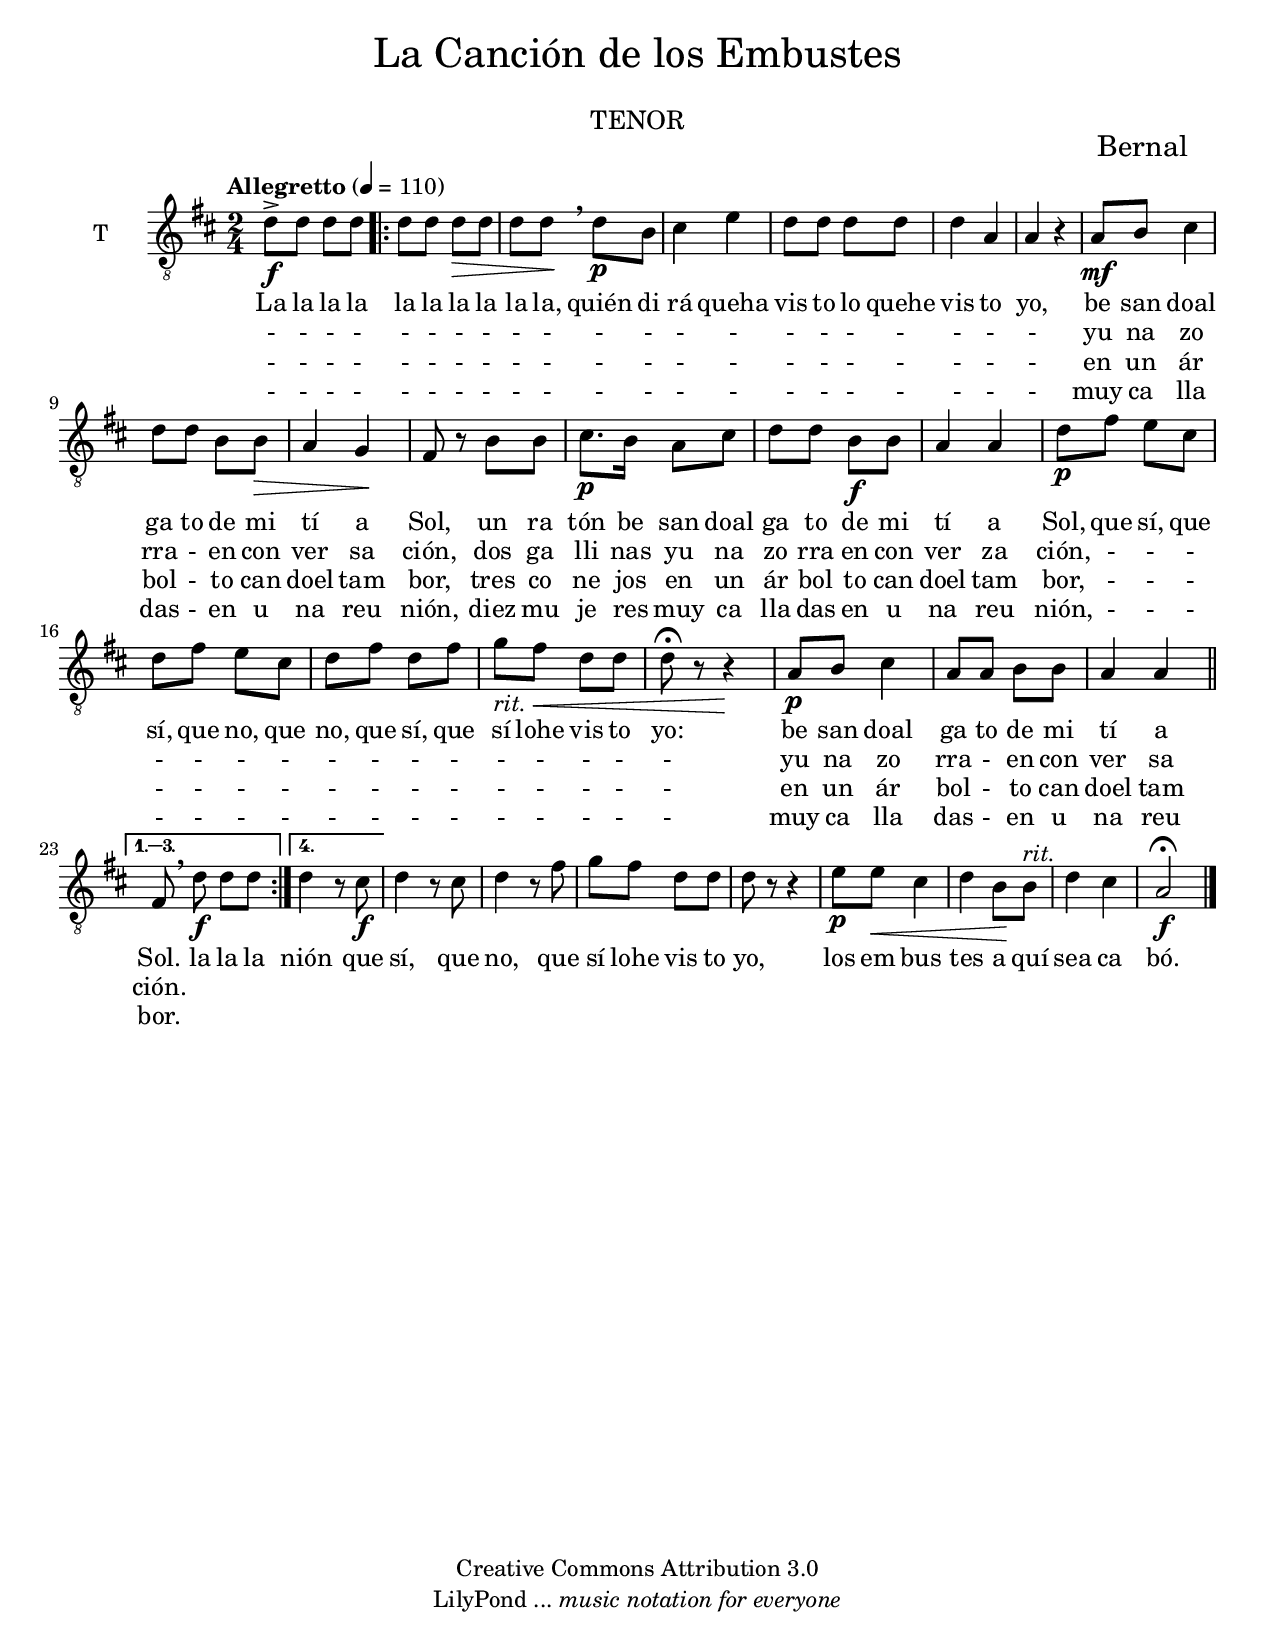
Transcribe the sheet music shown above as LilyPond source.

% Created on Mon Aug 29 16:03:40 CST 2011
% by serach.sam@

\version "2.12.3"

#( set-default-paper-size "letter" )
%#(set-global-staff-size 14)

\markup {
	\fill-line {
		\center-column { \fontsize #5 "La Canción de los Embustes" 
			" "
			\fontsize #3 \smallCaps "tenor"
		}
	}
}

\markup { \hspace #100 \line { \fontsize #2 "Bernal" } }

\header {
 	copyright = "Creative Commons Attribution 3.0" 
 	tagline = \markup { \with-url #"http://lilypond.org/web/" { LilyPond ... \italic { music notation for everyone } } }
 	breakbefore = ##t
}

global = { \key d \major \time 2/4 \tempo "Allegretto" 4 = 110 s2*1 \set Score.repeatCommands = #'(start-repeat) \repeat volta 4 { s2*21 } \alternative { { \bar "||" s2*1 } { s2*1 } } s2*8 \bar "|." }

tenor = \relative c' { 	
	\compressFullBarRests
 % Type notes here 
 	d8->\f d8 d8 d8 | %1
 	d8 d8 d8\> d8 | %2
 	d8 d8\!\breathe d8\p b8 | %3
 	cis4 e4 | %4
 	d8 d8 d8 d8 | %5
 	d4 a4 | %6
 	a4 r4 | %7
 	a8\mf b8 cis4 | %8
 	d8 d8 b8 b8\> | %9
 	a4 g4\! | %10
 	fis8 r8 b8 b8 | %11
 	cis8.\p b16 a8 cis8 | %12
 	d8 d8 b8\f b8 | %13
 	a4 a4 | %14
 	d8\p fis8 e8 cis8 | %15
 	d8 fis8 e8 cis8 | %16
 	d8 fis8 d8 fis8 | %17
 	g8-\markup { \italic rit. } fis8\< d8 d8 | %18
 	d8\fermata r8 r4\! | %19
 	a8\p b8 cis4 | %20
 	a8 a8 b8 b8 | %21
 	a4 a4 | %22
 	fis8\breathe d'8\f d8 d8 | %23
 	d4 r8 cis8\f | %24
 	d4 r8 cis8 | %25
 	d4 r8 fis8 | %26
 	g8 fis8 d8 d8 | %27
 	d8 r8 r4 | %28
 	e8\p e8\< cis4 | %29
 	d4 b8\! b8^\markup { \italic rit. } | %30
 	d4 cis4 | %31
 	a2\f\fermata | %32	
}

letrauno = \lyricmode {
	La la la la la la la la la la, quién di rá queha vis to lo quehe vis to yo, 
	be san doal ga to de mi tí a Sol, un ra tón be san doal ga to de mi tí a Sol,
	que sí, que sí, que no, que no, que sí, que sí lohe vis to yo: be san doal ga to de mi tí a Sol.
	la la la nión que sí, que no, que sí lohe vis to yo, los em bus tes a quí sea ca bó.
}

letrados = \lyricmode {
	- - - - - - - - - - - - - - - - - - - - - 
	yu na zo rra - en con ver sa ción, dos ga lli nas yu na zo rra en con ver za ción,
	- - - - - - - - - - - - - - - - yu na zo rra - en con ver sa ción.
}

letratres = \lyricmode {
	- - - - - - - - - - - - - - - - - - - - - 
	en un ár bol - to can doel tam bor, tres co ne jos en un ár bol to can doel tam bor,
	- - - - - - - - - - - - - - - - en un ár bol - to can doel tam bor.
}

letracuatro = \lyricmode {
	- - - - - - - - - - - - - - - - - - - - - 
	muy ca lla das - en u na reu nión, diez mu je res muy ca lla das en u na reu nión,
	- - - - - - - - - - - - - - - - muy ca lla das - en u na reu
}

\score {
	<<
		\new ChoirStaff = "ChoirStaff_choir" <<
	
			\new Staff = "tenor" << \set Staff.instrumentName = "T" \set Staff.midiInstrument = "choir aahs" 
				\new Voice = "tenor" << \clef "G_8" \global \tenor >>
			>>
			\new Lyrics \lyricsto "tenor" \letrauno
			\new Lyrics \lyricsto "tenor" \letrados
			\new Lyrics \lyricsto "tenor" \letratres
			\new Lyrics \lyricsto "tenor" \letracuatro
			
		>>
	>>
	
	\midi {
	}

	\layout {
	}
}

\paper {
}
